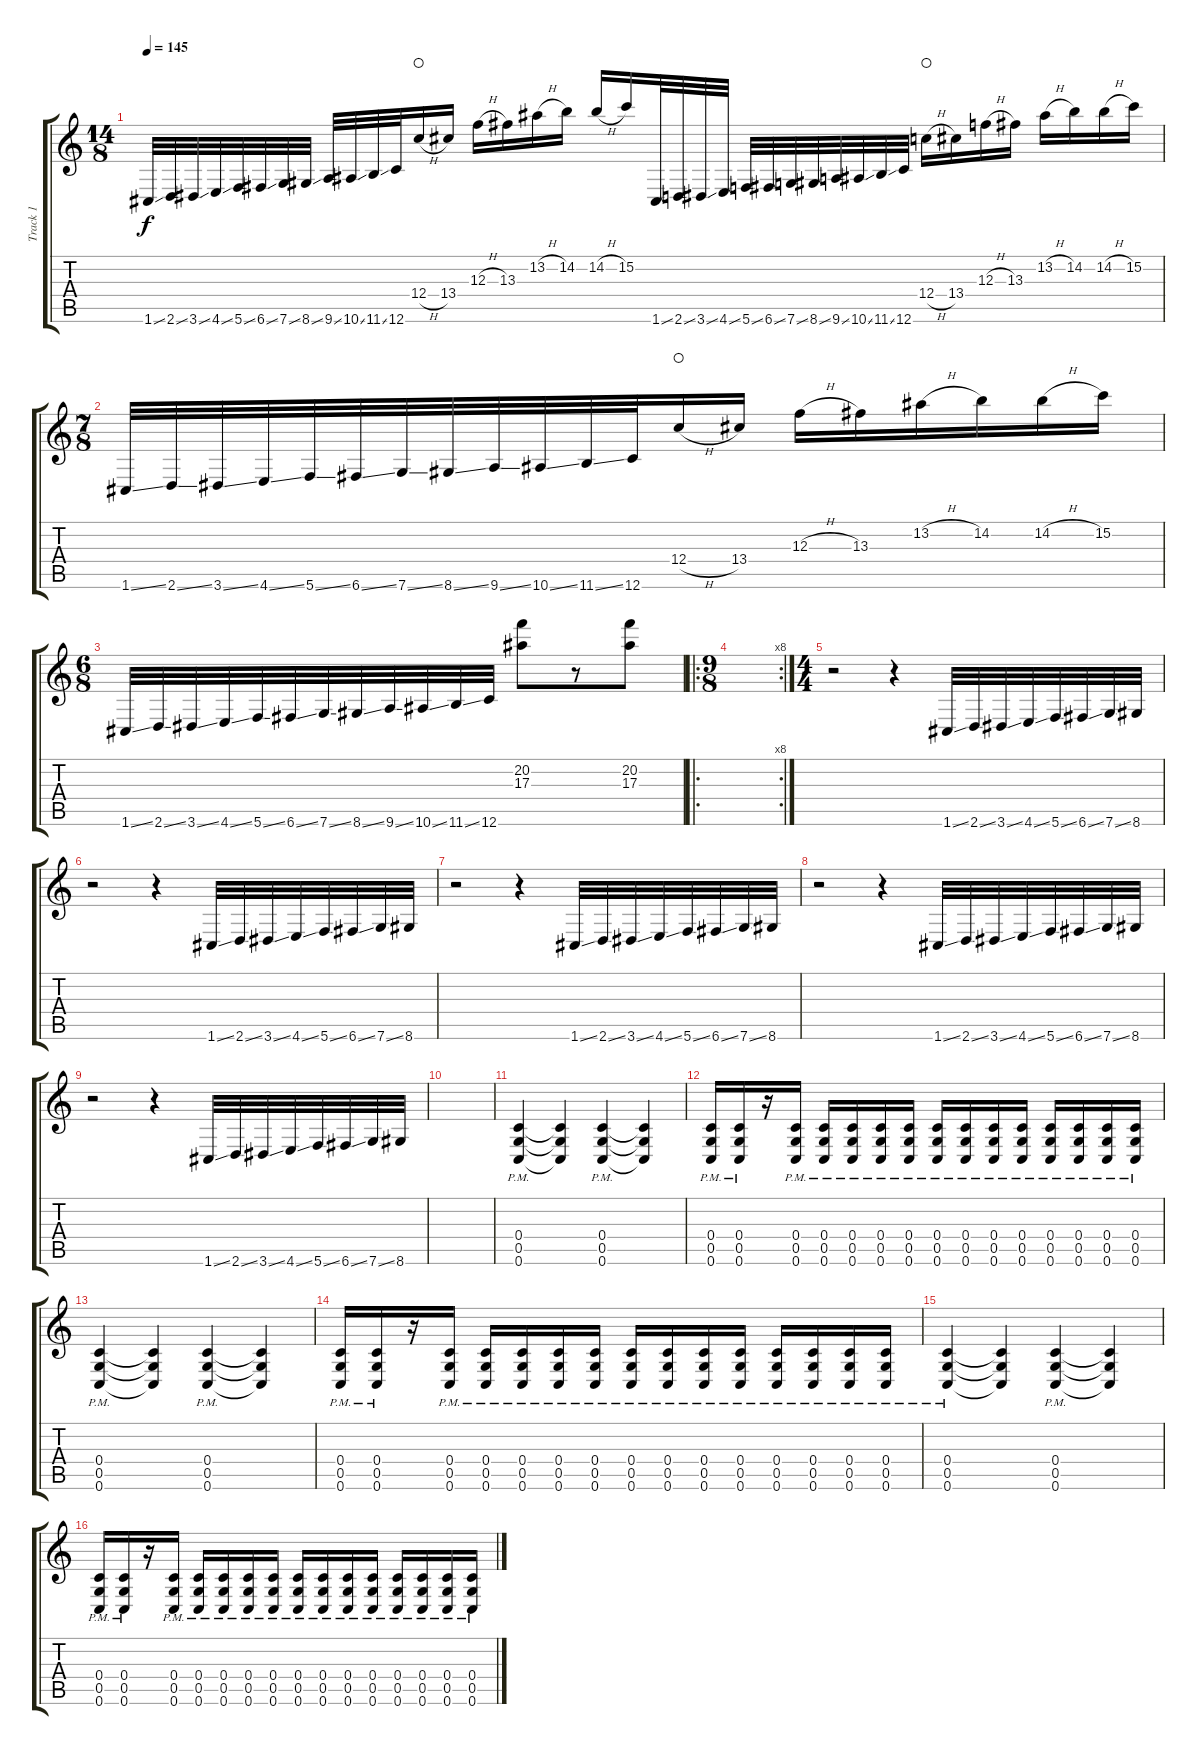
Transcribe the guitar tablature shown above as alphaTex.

\track ("Track 1" "Track 1") {instrument overdrivenguitar}
\staff {score tabs}
\tuning (D4 A3 F3 C3 G2 C2) {hide}
\ts (14 8)
\tempo 145
\clef g2
\ks c
1.6{ss}.32{dy f} 2.6{ss}.32 3.6{ss}.32 4.6{ss}.32 5.6{ss}.32 6.6{ss}.32 7.6{ss}.32 8.6{ss}.32 9.6{ss}.32 10.6{ss}.32 11.6{ss}.32 12.6.32 12.4{h}.16{waho} 13.4.16 12.3{h}.16 13.3.16 13.2{h}.16 14.2.16 14.2{h}.16 15.2.16 1.6{ss}.32 2.6{ss}.32 3.6{ss}.32 4.6{ss}.32 5.6{ss}.32 6.6{ss}.32 7.6{ss}.32 8.6{ss}.32 9.6{ss}.32 10.6{ss}.32 11.6{ss}.32 12.6.32 12.4{h}.16{waho} 13.4.16 12.3{h}.16 13.3.16 13.2{h}.16 14.2.16 14.2{h}.16 15.2.16 |
\ts (7 8)
1.6{ss}.32 2.6{ss}.32 3.6{ss}.32 4.6{ss}.32 5.6{ss}.32 6.6{ss}.32 7.6{ss}.32 8.6{ss}.32 9.6{ss}.32 10.6{ss}.32 11.6{ss}.32 12.6.32 12.4{h}.16{waho} 13.4.16 12.3{h}.16 13.3.16 13.2{h}.16 14.2.16 14.2{h}.16 15.2.16 |
\ts (6 8)
1.6{ss}.32 2.6{ss}.32 3.6{ss}.32 4.6{ss}.32 5.6{ss}.32 6.6{ss}.32 7.6{ss}.32 8.6{ss}.32 9.6{ss}.32 10.6{ss}.32 11.6{ss}.32 12.6.32 (20.2 17.3).8 r.8 (20.2 17.3).8 |
\ro
\rc 8
\ts (9 8)
|
\ts (4 4)
r.2 r.4 1.6{ss}.32 2.6{ss}.32 3.6{ss}.32 4.6{ss}.32 5.6{ss}.32 6.6{ss}.32 7.6{ss}.32 8.6.32 |
r.2 r.4 1.6{ss}.32 2.6{ss}.32 3.6{ss}.32 4.6{ss}.32 5.6{ss}.32 6.6{ss}.32 7.6{ss}.32 8.6.32 |
r.2 r.4 1.6{ss}.32 2.6{ss}.32 3.6{ss}.32 4.6{ss}.32 5.6{ss}.32 6.6{ss}.32 7.6{ss}.32 8.6.32 |
r.2 r.4 1.6{ss}.32 2.6{ss}.32 3.6{ss}.32 4.6{ss}.32 5.6{ss}.32 6.6{ss}.32 7.6{ss}.32 8.6.32 |
r.2 r.4 1.6{ss}.32 2.6{ss}.32 3.6{ss}.32 4.6{ss}.32 5.6{ss}.32 6.6{ss}.32 7.6{ss}.32 8.6.32 |
|
(0.4 0.5{pm} 0.6).4 (0.4{t} 0.5{t} 0.6{t}).4 (0.4 0.5{pm} 0.6).4 (0.4{t} 0.5{t} 0.6{t}).4 |
(0.4{pm} 0.5{pm} 0.6{pm}).16 (0.4{pm} 0.5{pm} 0.6{pm}).16 r.16 (0.4{pm} 0.5{pm} 0.6{pm}).16 (0.4{pm} 0.5{pm} 0.6{pm}).16 (0.4{pm} 0.5{pm} 0.6{pm}).16 (0.4{pm} 0.5{pm} 0.6{pm}).16 (0.4{pm} 0.5{pm} 0.6{pm}).16 (0.4{pm} 0.5{pm} 0.6{pm}).16 (0.4{pm} 0.5{pm} 0.6{pm}).16 (0.4{pm} 0.5{pm} 0.6{pm}).16 (0.4{pm} 0.5{pm} 0.6{pm}).16 (0.4{pm} 0.5{pm} 0.6{pm}).16 (0.4{pm} 0.5{pm} 0.6{pm}).16 (0.4{pm} 0.5{pm} 0.6{pm}).16 (0.4{pm} 0.5{pm} 0.6{pm}).16 |
(0.4 0.5{pm} 0.6).4 (0.4{t} 0.5{t} 0.6{t}).4 (0.4{pm} 0.5 0.6).4 (0.4{t} 0.5{t} 0.6{t}).4 |
(0.4{pm} 0.5{pm} 0.6{pm}).16 (0.4{pm} 0.5{pm} 0.6{pm}).16 r.16 (0.4{pm} 0.5{pm} 0.6{pm}).16 (0.4{pm} 0.5{pm} 0.6{pm}).16 (0.4{pm} 0.5{pm} 0.6{pm}).16 (0.4{pm} 0.5{pm} 0.6{pm}).16 (0.4{pm} 0.5{pm} 0.6{pm}).16 (0.4{pm} 0.5{pm} 0.6{pm}).16 (0.4{pm} 0.5{pm} 0.6{pm}).16 (0.4{pm} 0.5{pm} 0.6{pm}).16 (0.4{pm} 0.5{pm} 0.6{pm}).16 (0.4{pm} 0.5{pm} 0.6{pm}).16 (0.4{pm} 0.5{pm} 0.6{pm}).16 (0.4{pm} 0.5{pm} 0.6{pm}).16 (0.4{pm} 0.5{pm} 0.6{pm}).16 |
(0.4 0.5{pm} 0.6).4 (0.4{t} 0.5{t} 0.6{t}).4 (0.4{pm} 0.5 0.6).4 (0.4{t} 0.5{t} 0.6{t}).4 |
(0.4{pm} 0.5{pm} 0.6{pm}).16 (0.4{pm} 0.5{pm} 0.6{pm}).16 r.16 (0.4{pm} 0.5{pm} 0.6{pm}).16 (0.4{pm} 0.5{pm} 0.6{pm}).16 (0.4{pm} 0.5{pm} 0.6{pm}).16 (0.4{pm} 0.5{pm} 0.6{pm}).16 (0.4{pm} 0.5{pm} 0.6{pm}).16 (0.4{pm} 0.5{pm} 0.6{pm}).16 (0.4{pm} 0.5{pm} 0.6{pm}).16 (0.4{pm} 0.5{pm} 0.6{pm}).16 (0.4{pm} 0.5{pm} 0.6{pm}).16 (0.4{pm} 0.5{pm} 0.6{pm}).16 (0.4{pm} 0.5{pm} 0.6{pm}).16 (0.4{pm} 0.5{pm} 0.6{pm}).16 (0.4{pm} 0.5{pm} 0.6{pm}).16
